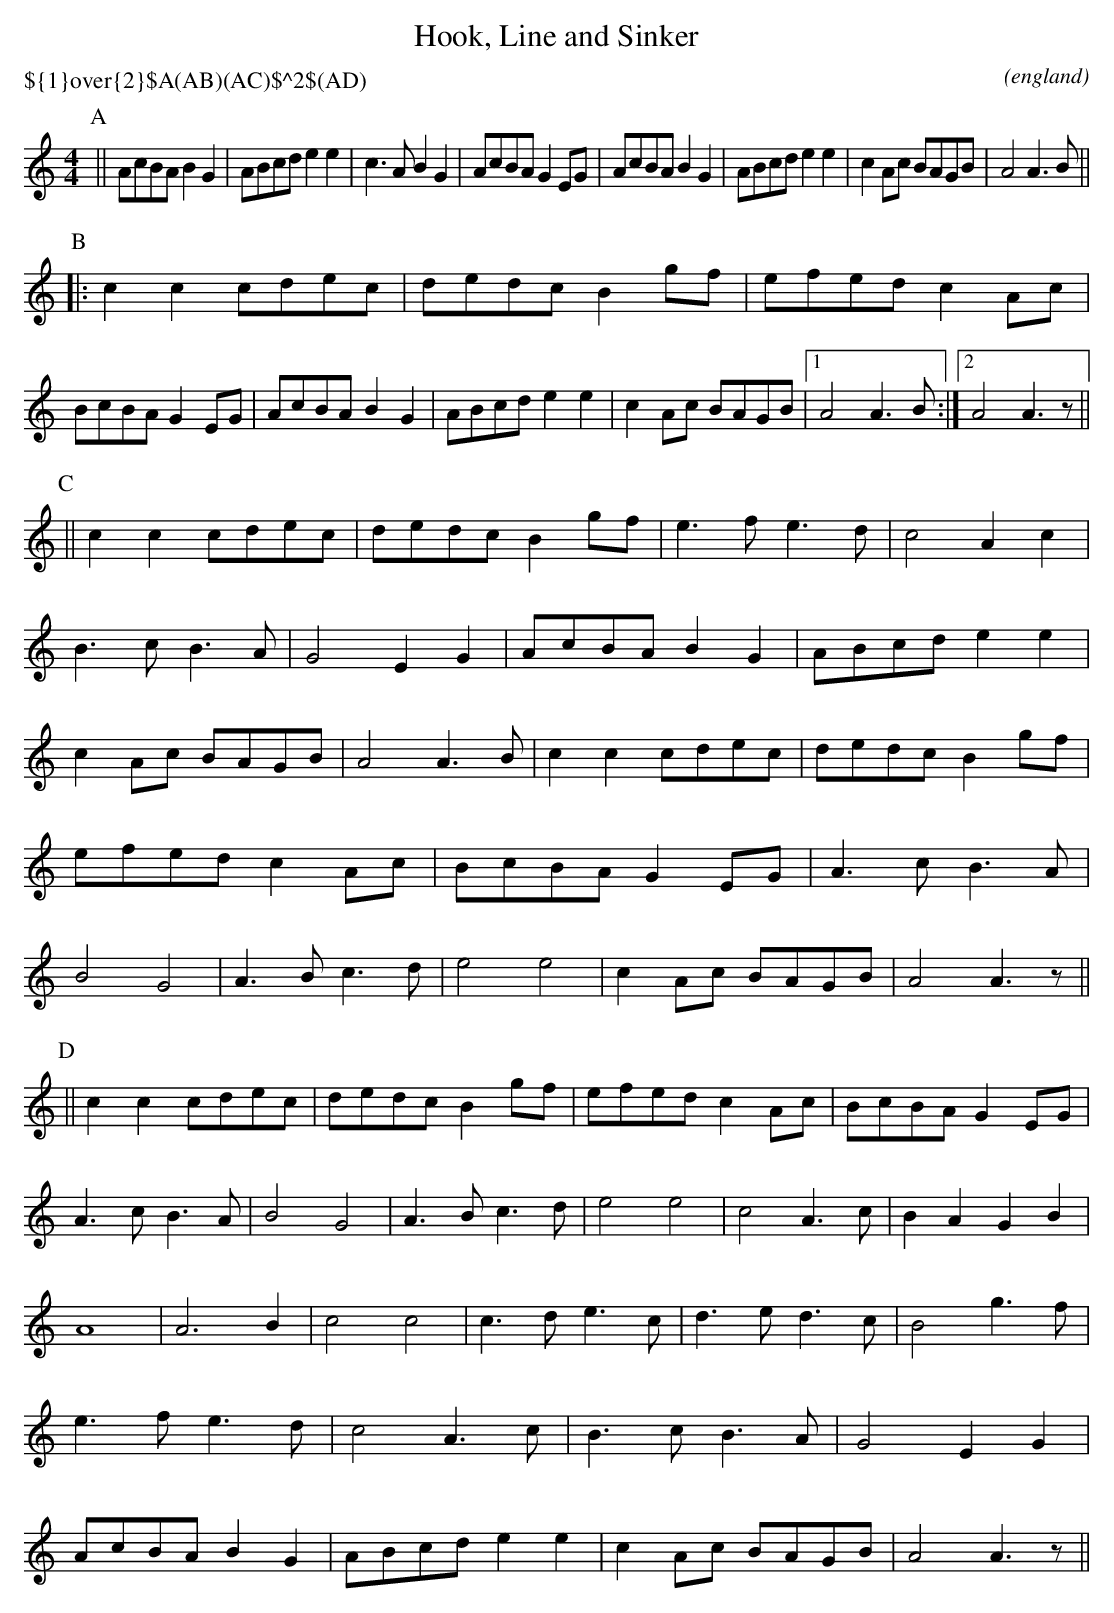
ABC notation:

X:1
T:Hook, Line and Sinker
T:
O:england
M:4/4
C:
P:${1}\over{2}$A(AB)(AC)$^2$(AD)
L:1/8
K:Am
L:1/8
P:A
||AcBA B2 G2|ABcd e2 e2|c3 A B2 G2|AcBA G2 EG|\
AcBA B2 G2|ABcd e2 e2|c2 Ac BAGB|A4 A3 B||
P:B
|:c2 c2 cdec|dedc B2 gf|efed c2 Ac|BcBA G2 EG|\
AcBA B2 G2|ABcd e2 e2|c2 Ac BAGB|1 A4 A3 B:|2 A4 A3 z||
P:C
||c2 c2 cdec|dedc B2 gf|\
L:1/4
e>fe>d|c2 Ac|B>cB>A|G2 EG|\
L:1/8
AcBA B2 G2|ABcd e2 e2|c2 Ac BAGB|A4 A3 B|\
c2 c2 cdec|dedc B2 gf|efed c2 Ac|BcBA G2 EG|\
L:1/4
A>cB>A|B2 G2|A>Bc>d|e2 e2|\
L:1/8
c2 Ac BAGB|A4 A3 z||
P:D
||c2 c2 cdec|dedc B2 gf|efed c2 Ac|BcBA G2 EG|\
L:1/4
A>cB>A|B2 G2|A>Bc>d|e2 e2|c2 A>c|BAGB|A4|A3 B|\
c2 c2|c>de>c|d>ed>c|B2 g>f|e>fe>d|c2 A>c|B>cB>A|G2 EG|\
L:1/8
AcBA B2 G2|ABcd e2 e2|c2 Ac BAGB|A4 A3 z||
